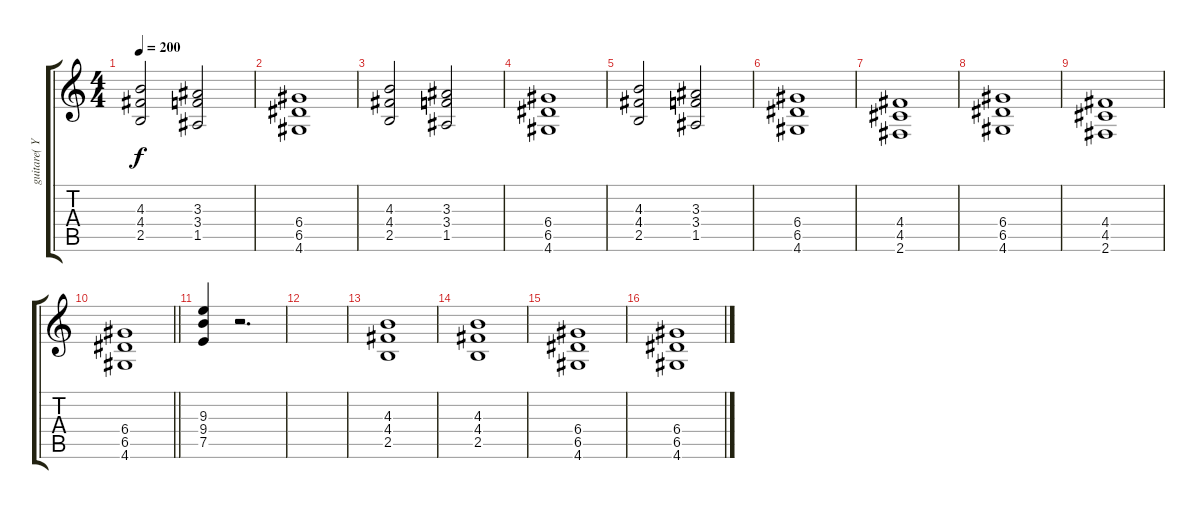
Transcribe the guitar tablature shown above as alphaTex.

\track ("guitare( Yves ) " "guitare( Y") {instrument distortionguitar}
\staff {score tabs}
\tuning (E4 B3 G3 D3 A2 E2) {hide}
\ts (4 4)
\tempo 200
\clef g2
\ks c
(4.3 4.4 2.5).2{dy f} (3.3 3.4 1.5).2 |
(6.4 6.5 4.6).1 |
(4.3 4.4 2.5).2 (3.3 3.4 1.5).2 |
(6.4 6.5 4.6).1 |
(4.3 4.4 2.5).2 (3.3 3.4 1.5).2 |
(6.4 6.5 4.6).1 |
(4.4 4.5 2.6).1 |
(6.4 6.5 4.6).1 |
(4.4 4.5 2.6).1 |
\barLineRight lightlight
(6.4 6.5 4.6).1 |
(9.3 9.4 7.5).4 r.2{d} |
|
(4.3 4.4 2.5).1 |
(4.3 4.4 2.5).1 |
(6.4 6.5 4.6).1 |
(6.4 6.5 4.6).1
